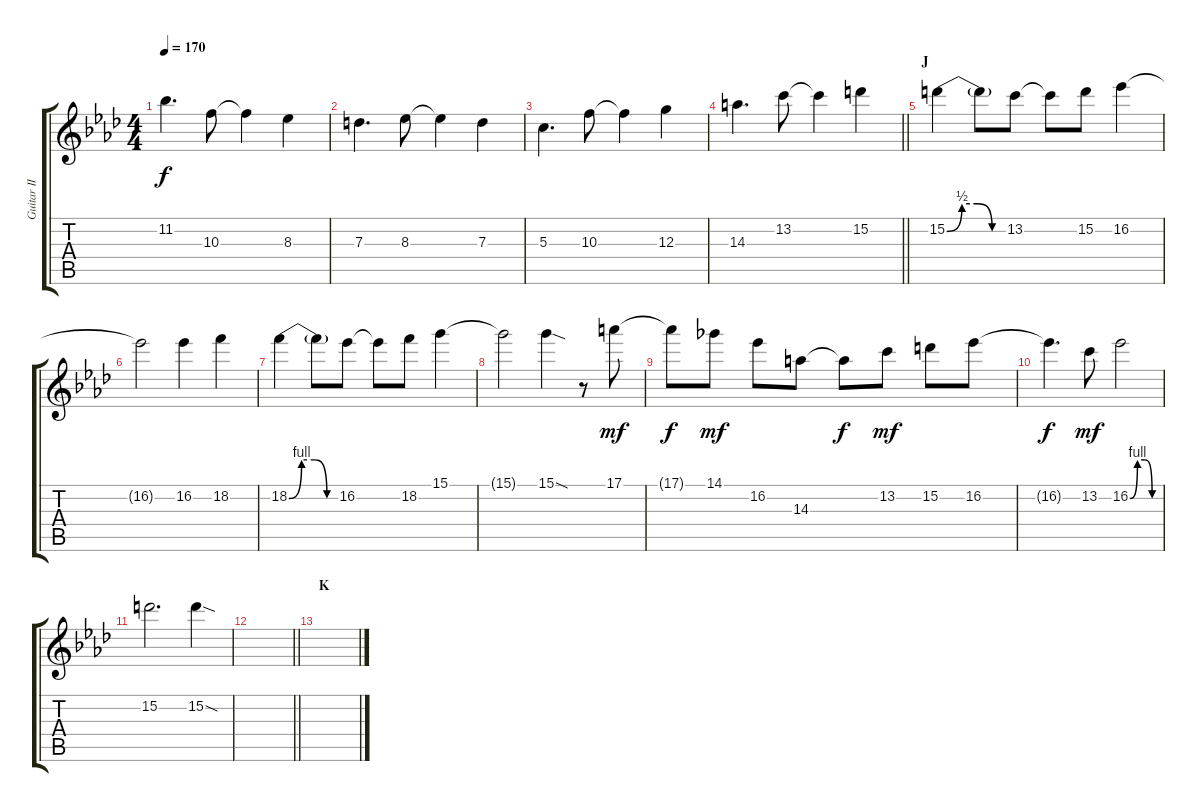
\track ("Guitar II (Harmonies)" "Guitar II ") {instrument distortionguitar}
\staff {score tabs}
\tuning (E4 B3 G3 D3 A2 E2) {hide}
\ts (4 4)
\tempo 170
\clef g2
\ks ab
11.2.4{d dy f} 10.3.8 10.3{t}.4 8.3.4 |
7.3.4{d} 8.3.8 8.3{t}.4 7.3.4 |
5.3.4{d} 10.3.8 10.3{t}.4 12.3.4 |
\barLineRight lightlight
14.3.4{d} 13.2.8 13.2{t}.4 15.2.4 |
\section ("" "J")
15.2{be (custom 0 0 15 2 30 2 45 0 60 0)}.4 15.2{t}.8 13.2.8 13.2{t}.8 15.2.8 16.2.4 |
16.2{t}.2 16.2.4 18.2.4 |
18.2{be (custom 0 0 15 4 30 4 45 0 60 0)}.4 18.2{t}.8 16.2.8 16.2{t}.8 18.2.8 15.1.4 |
15.1{t}.2 15.1{sod}.4 r.8 17.1.8{dy mf} |
17.1{t}.8{dy f} 14.1.8{dy mf} 16.2.8 14.3.8 14.3{t}.8{dy f} 13.2.8{dy mf} 15.2.8 16.2.8 |
16.2{t}.4{d dy f} 13.2.8{dy mf} 16.2{be (custom 0 0 15 4 30 4 45 0 60 0)}.2 |
15.2.2{d} 15.2{sod}.4 |
\barLineRight lightlight
|
\section ("" "K")
